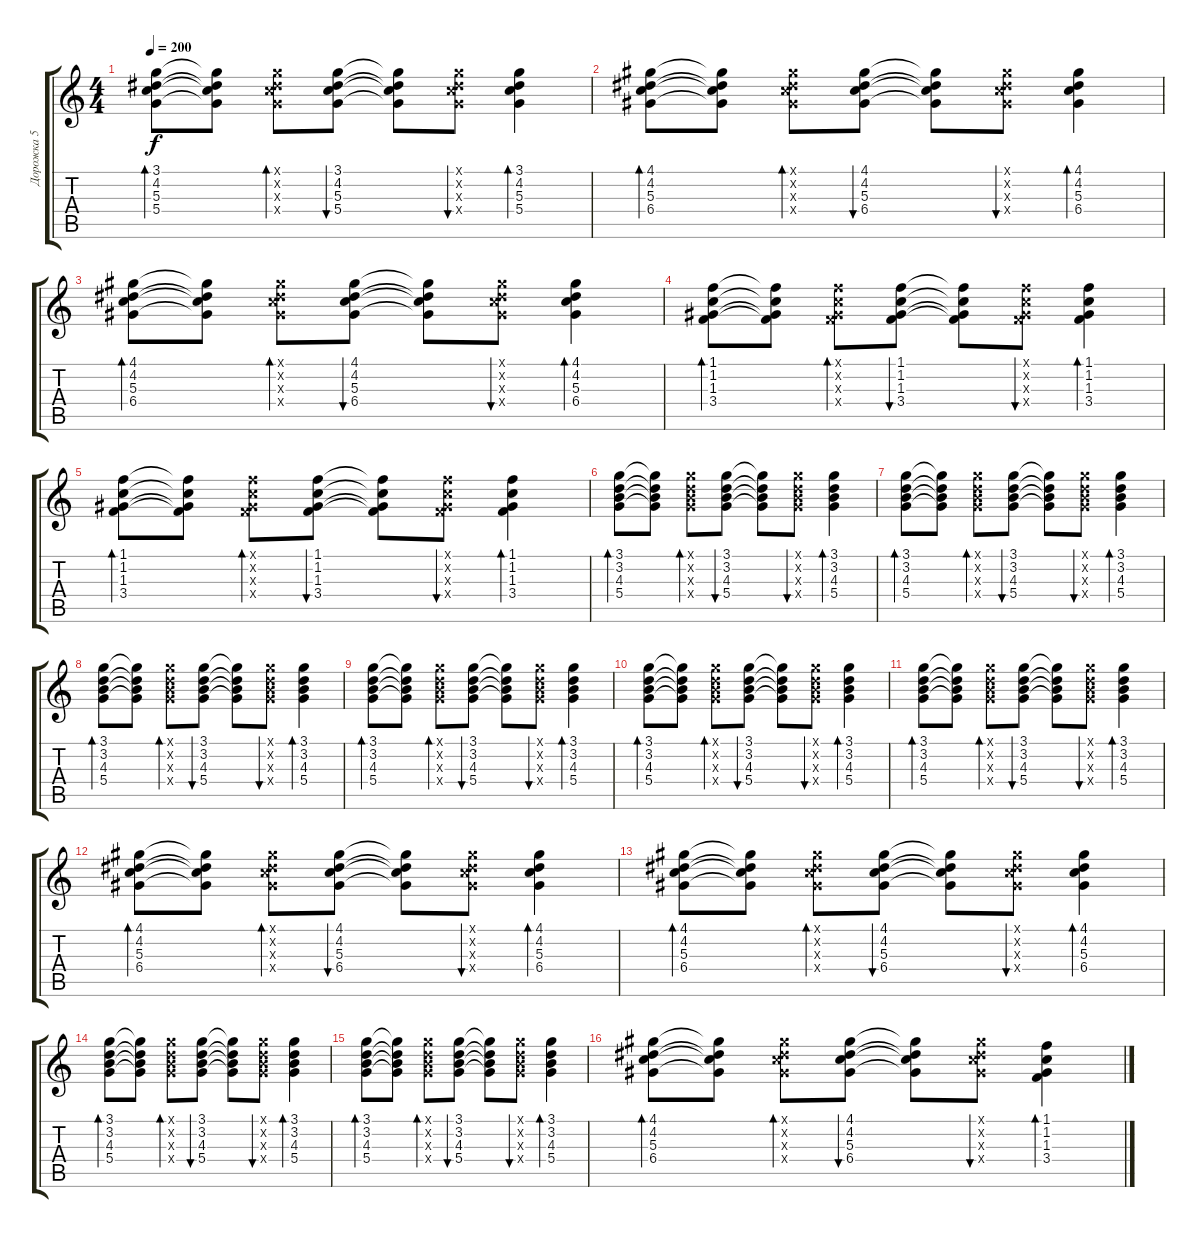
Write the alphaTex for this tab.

\track ("Дорожка 5" "Дорожка 5") {instrument electricguitarclean}
\staff {score tabs}
\tuning (E4 B3 G3 D3 A2 E2) {hide}
\ts (4 4)
\tempo 200
\clef g2
\ks c
(3.1 4.2 5.3 5.4).8{bd 120 dy f} (3.1{t} 4.2{t} 5.3{t} 5.4{t}).8 (3.1{x} 4.2{x} 5.3{x} 5.4{x}).8{bd 120} (3.1 4.2 5.3 5.4).8{bu 120} (3.1{t} 4.2{t} 5.3{t} 5.4{t}).8 (3.1{x} 4.2{x} 5.3{x} 5.4{x}).8{bu 120} (3.1 4.2 5.3 5.4).4{bd 120} |
(4.1 4.2 5.3 6.4).8{bd 120} (4.1{t} 4.2{t} 5.3{t} 6.4{t}).8 (4.1{x} 4.2{x} 5.3{x} 6.4{x}).8{bd 120} (4.1 4.2 5.3 6.4).8{bu 120} (4.1{t} 4.2{t} 5.3{t} 6.4{t}).8 (4.1{x} 4.2{x} 5.3{x} 6.4{x}).8{bu 120} (4.1 4.2 5.3 6.4).4{bd 120} |
(4.1 4.2 5.3 6.4).8{bd 120} (4.1{t} 4.2{t} 5.3{t} 6.4{t}).8 (4.1{x} 4.2{x} 5.3{x} 6.4{x}).8{bd 120} (4.1 4.2 5.3 6.4).8{bu 120} (4.1{t} 4.2{t} 5.3{t} 6.4{t}).8 (4.1{x} 4.2{x} 5.3{x} 6.4{x}).8{bu 120} (4.1 4.2 5.3 6.4).4{bd 120} |
(1.1 1.2 1.3 3.4).8{bd 120} (1.1{t} 1.2{t} 1.3{t} 3.4{t}).8 (1.1{x} 1.2{x} 1.3{x} 3.4{x}).8{bd 120} (1.1 1.2 1.3 3.4).8{bu 120} (1.1{t} 1.2{t} 1.3{t} 3.4{t}).8 (1.1{x} 1.2{x} 1.3{x} 3.4{x}).8{bu 120} (1.1 1.2 1.3 3.4).4{bd 120} |
(1.1 1.2 1.3 3.4).8{bd 120} (1.1{t} 1.2{t} 1.3{t} 3.4{t}).8 (1.1{x} 1.2{x} 1.3{x} 3.4{x}).8{bd 120} (1.1 1.2 1.3 3.4).8{bu 120} (1.1{t} 1.2{t} 1.3{t} 3.4{t}).8 (1.1{x} 1.2{x} 1.3{x} 3.4{x}).8{bu 120} (1.1 1.2 1.3 3.4).4{bd 120} |
(3.1 3.2 4.3 5.4).8{bd 120} (3.1{t} 3.2{t} 4.3{t} 5.4{t}).8 (3.1{x} 3.2{x} 4.3{x} 5.4{x}).8{bd 120} (3.1 3.2 4.3 5.4).8{bu 120} (3.1{t} 3.2{t} 4.3{t} 5.4{t}).8 (3.1{x} 3.2{x} 4.3{x} 5.4{x}).8{bu 120} (3.1 3.2 4.3 5.4).4{bd 120} |
(3.1 3.2 4.3 5.4).8{bd 120} (3.1{t} 3.2{t} 4.3{t} 5.4{t}).8 (3.1{x} 3.2{x} 4.3{x} 5.4{x}).8{bd 120} (3.1 3.2 4.3 5.4).8{bu 120} (3.1{t} 3.2{t} 4.3{t} 5.4{t}).8 (3.1{x} 3.2{x} 4.3{x} 5.4{x}).8{bu 120} (3.1 3.2 4.3 5.4).4{bd 120} |
(3.1 3.2 4.3 5.4).8{bd 120} (3.1{t} 3.2{t} 4.3{t} 5.4{t}).8 (3.1{x} 3.2{x} 4.3{x} 5.4{x}).8{bd 120} (3.1 3.2 4.3 5.4).8{bu 120} (3.1{t} 3.2{t} 4.3{t} 5.4{t}).8 (3.1{x} 3.2{x} 4.3{x} 5.4{x}).8{bu 120} (3.1 3.2 4.3 5.4).4{bd 120} |
(3.1 3.2 4.3 5.4).8{bd 120} (3.1{t} 3.2{t} 4.3{t} 5.4{t}).8 (3.1{x} 3.2{x} 4.3{x} 5.4{x}).8{bd 120} (3.1 3.2 4.3 5.4).8{bu 120} (3.1{t} 3.2{t} 4.3{t} 5.4{t}).8 (3.1{x} 3.2{x} 4.3{x} 5.4{x}).8{bu 120} (3.1 3.2 4.3 5.4).4{bd 120} |
(3.1 3.2 4.3 5.4).8{bd 120} (3.1{t} 3.2{t} 4.3{t} 5.4{t}).8 (3.1{x} 3.2{x} 4.3{x} 5.4{x}).8{bd 120} (3.1 3.2 4.3 5.4).8{bu 120} (3.1{t} 3.2{t} 4.3{t} 5.4{t}).8 (3.1{x} 3.2{x} 4.3{x} 5.4{x}).8{bu 120} (3.1 3.2 4.3 5.4).4{bd 120} |
(3.1 3.2 4.3 5.4).8{bd 120} (3.1{t} 3.2{t} 4.3{t} 5.4{t}).8 (3.1{x} 3.2{x} 4.3{x} 5.4{x}).8{bd 120} (3.1 3.2 4.3 5.4).8{bu 120} (3.1{t} 3.2{t} 4.3{t} 5.4{t}).8 (3.1{x} 3.2{x} 4.3{x} 5.4{x}).8{bu 120} (3.1 3.2 4.3 5.4).4{bd 120} |
(4.1 4.2 5.3 6.4).8{bd 120} (4.1{t} 4.2{t} 5.3{t} 6.4{t}).8 (4.1{x} 4.2{x} 5.3{x} 6.4{x}).8{bd 120} (4.1 4.2 5.3 6.4).8{bu 120} (4.1{t} 4.2{t} 5.3{t} 6.4{t}).8 (4.1{x} 4.2{x} 5.3{x} 6.4{x}).8{bu 120} (4.1 4.2 5.3 6.4).4{bd 120} |
(4.1 4.2 5.3 6.4).8{bd 120} (4.1{t} 4.2{t} 5.3{t} 6.4{t}).8 (4.1{x} 4.2{x} 5.3{x} 6.4{x}).8{bd 120} (4.1 4.2 5.3 6.4).8{bu 120} (4.1{t} 4.2{t} 5.3{t} 6.4{t}).8 (4.1{x} 4.2{x} 5.3{x} 6.4{x}).8{bu 120} (4.1 4.2 5.3 6.4).4{bd 120} |
(3.1 3.2 4.3 5.4).8{bd 120} (3.1{t} 3.2{t} 4.3{t} 5.4{t}).8 (3.1{x} 3.2{x} 4.3{x} 5.4{x}).8{bd 120} (3.1 3.2 4.3 5.4).8{bu 120} (3.1{t} 3.2{t} 4.3{t} 5.4{t}).8 (3.1{x} 3.2{x} 4.3{x} 5.4{x}).8{bu 120} (3.1 3.2 4.3 5.4).4{bd 120} |
(3.1 3.2 4.3 5.4).8{bd 120} (3.1{t} 3.2{t} 4.3{t} 5.4{t}).8 (3.1{x} 3.2{x} 4.3{x} 5.4{x}).8{bd 120} (3.1 3.2 4.3 5.4).8{bu 120} (3.1{t} 3.2{t} 4.3{t} 5.4{t}).8 (3.1{x} 3.2{x} 4.3{x} 5.4{x}).8{bu 120} (3.1 3.2 4.3 5.4).4{bd 120} |
(4.1 4.2 5.3 6.4).8{bd 120} (4.1{t} 4.2{t} 5.3{t} 6.4{t}).8 (4.1{x} 4.2{x} 5.3{x} 6.4{x}).8{bd 120} (4.1 4.2 5.3 6.4).8{bu 120} (4.1{t} 4.2{t} 5.3{t} 6.4{t}).8 (4.1{x} 4.2{x} 5.3{x} 6.4{x}).8{bu 120} (1.1 1.2 1.3 3.4).4{bd 120}
